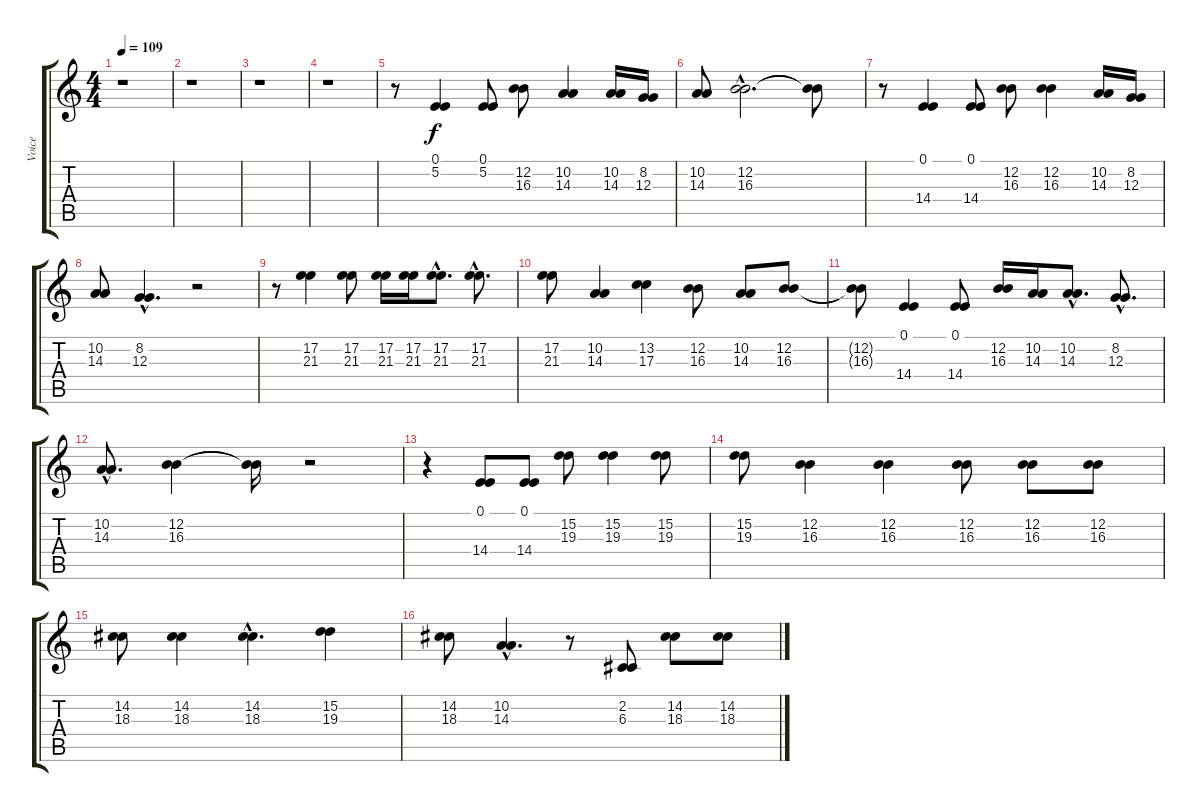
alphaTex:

\track ("Voice" "Voice") {instrument sopranosax}
\staff {score tabs}
\tuning (E4 B3 G3 D3 A2 E2) {hide}
\ts (4 4)
\tempo 109
\clef g2
\ks c
r.1{dy f} |
r.1 |
r.1 |
r.1 |
r.8 (0.1 5.2).4 (0.1 5.2).8 (12.2 16.3).8 (10.2 14.3).4 (10.2 14.3).16 (8.2 12.3).16 |
(10.2 14.3).8 (12.2{hac} 16.3{hac}).2{d} (12.2{t} 16.3{t}).8 |
r.8 (0.1 14.4).4 (0.1 14.4).8 (12.2 16.3).8 (12.2 16.3).4 (10.2 14.3).16 (8.2 12.3).16 |
(10.2 14.3).8 (8.2{hac} 12.3{hac}).4{d} r.2 |
r.8 (17.2 21.3).4 (17.2 21.3).8 (17.2 21.3).16 (17.2 21.3).16 (17.2{hac} 21.3{hac}).8{d} (17.2{hac} 21.3{hac}).8{d} |
(17.2 21.3).8 (10.2 14.3).4 (13.2 17.3).4 (12.2 16.3).8 (10.2 14.3).8 (12.2 16.3).8 |
(12.2{t} 16.3{t}).8 (0.1 14.4).4 (0.1 14.4).8 (12.2 16.3).16 (10.2 14.3).16 (10.2{hac} 14.3{hac}).8{d} (8.2{hac} 12.3{hac}).8{d} |
(10.2{hac} 14.3{hac}).8{d} (12.2 16.3).4 (12.2{t} 16.3{t}).16 r.2 |
r.4 (0.1 14.4).8 (0.1 14.4).8 (15.2 19.3).8 (15.2 19.3).4 (15.2 19.3).8 |
(15.2 19.3).8 (12.2 16.3).4 (12.2 16.3).4 (12.2 16.3).8 (12.2 16.3).8 (12.2 16.3).8 |
(14.2 18.3).8 (14.2 18.3).4 (14.2{hac} 18.3{hac}).4{d} (15.2 19.3).4 |
(14.2 18.3).8 (10.2{hac} 14.3{hac}).4{d} r.8 (2.2 6.3).8 (14.2 18.3).8 (14.2 18.3).8
